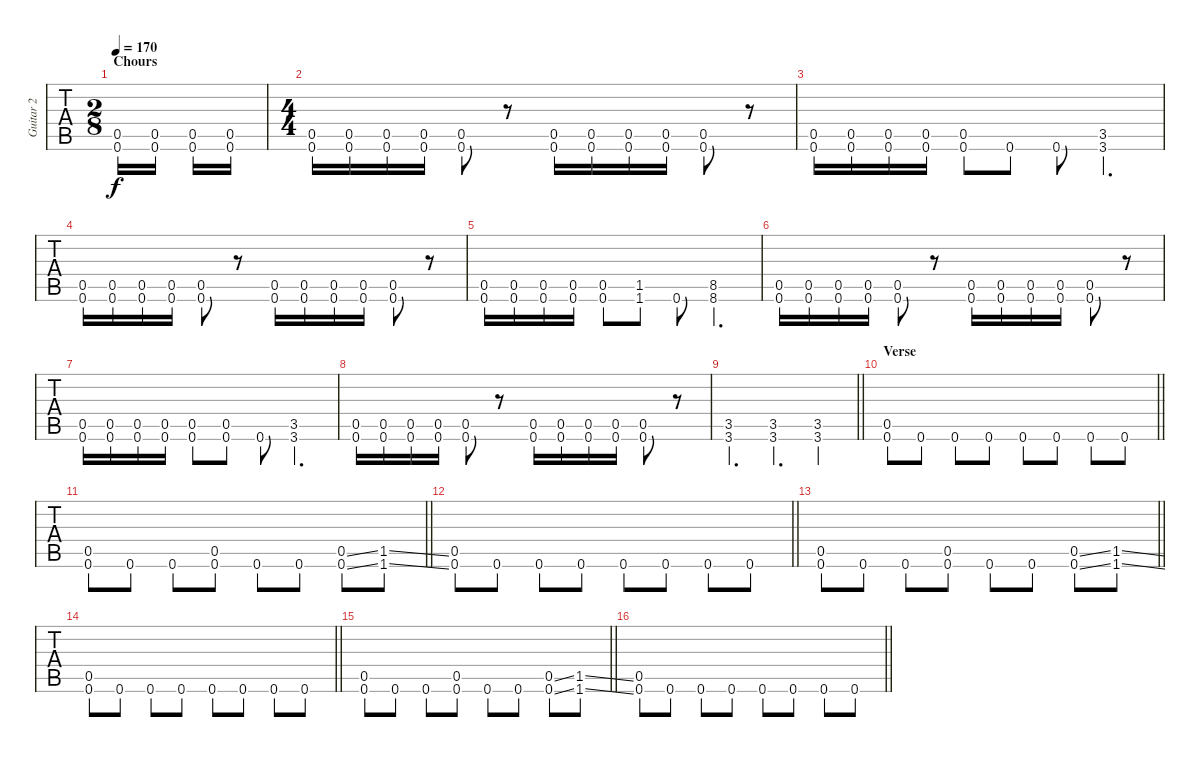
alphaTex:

\track ("Guitar 2" "Guitar 2") {instrument distortionguitar}
\staff {tabs}
\tuning (D4 A3 F3 C3 G2 C2) {hide}
\ts (2 8)
\section ("" "Chours")
\tempo 170
\clef g2
\ks c
(0.5 0.6).16{dy f} (0.5 0.6).16 (0.5 0.6).16 (0.5 0.6).16 |
\ts (4 4)
(0.5 0.6).16 (0.5 0.6).16 (0.5 0.6).16 (0.5 0.6).16 (0.5 0.6).8 r.8 (0.5 0.6).16 (0.5 0.6).16 (0.5 0.6).16 (0.5 0.6).16 (0.5 0.6).8 r.8 |
(0.5 0.6).16 (0.5 0.6).16 (0.5 0.6).16 (0.5 0.6).16 (0.5 0.6).8 0.6.8 0.6.8 (3.5 3.6).4{d} |
(0.5 0.6).16 (0.5 0.6).16 (0.5 0.6).16 (0.5 0.6).16 (0.5 0.6).8 r.8 (0.5 0.6).16 (0.5 0.6).16 (0.5 0.6).16 (0.5 0.6).16 (0.5 0.6).8 r.8 |
(0.5 0.6).16 (0.5 0.6).16 (0.5 0.6).16 (0.5 0.6).16 (0.5 0.6).8 (1.5 1.6).8 0.6.8 (8.5 8.6).4{d} |
(0.5 0.6).16 (0.5 0.6).16 (0.5 0.6).16 (0.5 0.6).16 (0.5 0.6).8 r.8 (0.5 0.6).16 (0.5 0.6).16 (0.5 0.6).16 (0.5 0.6).16 (0.5 0.6).8 r.8 |
(0.5 0.6).16 (0.5 0.6).16 (0.5 0.6).16 (0.5 0.6).16 (0.5 0.6).8 (0.5 0.6).8 0.6.8 (3.5 3.6).4{d} |
(0.5 0.6).16 (0.5 0.6).16 (0.5 0.6).16 (0.5 0.6).16 (0.5 0.6).8 r.8 (0.5 0.6).16 (0.5 0.6).16 (0.5 0.6).16 (0.5 0.6).16 (0.5 0.6).8 r.8 |
\barLineRight lightlight
(3.5 3.6).4{d} (3.5 3.6).4{d} (3.5 3.6).4 |
\section ("" "Verse")
\barLineRight lightlight
(0.5 0.6).8 0.6.8 0.6.8 0.6.8 0.6.8 0.6.8 0.6.8 0.6.8 |
\barLineRight lightlight
(0.5 0.6).8 0.6.8 0.6.8 (0.5 0.6).8 0.6.8 0.6.8 (0.5{ss} 0.6{ss}).8 (1.5{ss} 1.6{ss}).8 |
\barLineRight lightlight
(0.5 0.6).8 0.6.8 0.6.8 0.6.8 0.6.8 0.6.8 0.6.8 0.6.8 |
\barLineRight lightlight
(0.5 0.6).8 0.6.8 0.6.8 (0.5 0.6).8 0.6.8 0.6.8 (0.5{ss} 0.6{ss}).8 (1.5{ss} 1.6{ss}).8 |
\barLineRight lightlight
(0.5 0.6).8 0.6.8 0.6.8 0.6.8 0.6.8 0.6.8 0.6.8 0.6.8 |
\barLineRight lightlight
(0.5 0.6).8 0.6.8 0.6.8 (0.5 0.6).8 0.6.8 0.6.8 (0.5{ss} 0.6{ss}).8 (1.5{ss} 1.6{ss}).8 |
\barLineRight lightlight
(0.5 0.6).8 0.6.8 0.6.8 0.6.8 0.6.8 0.6.8 0.6.8 0.6.8
